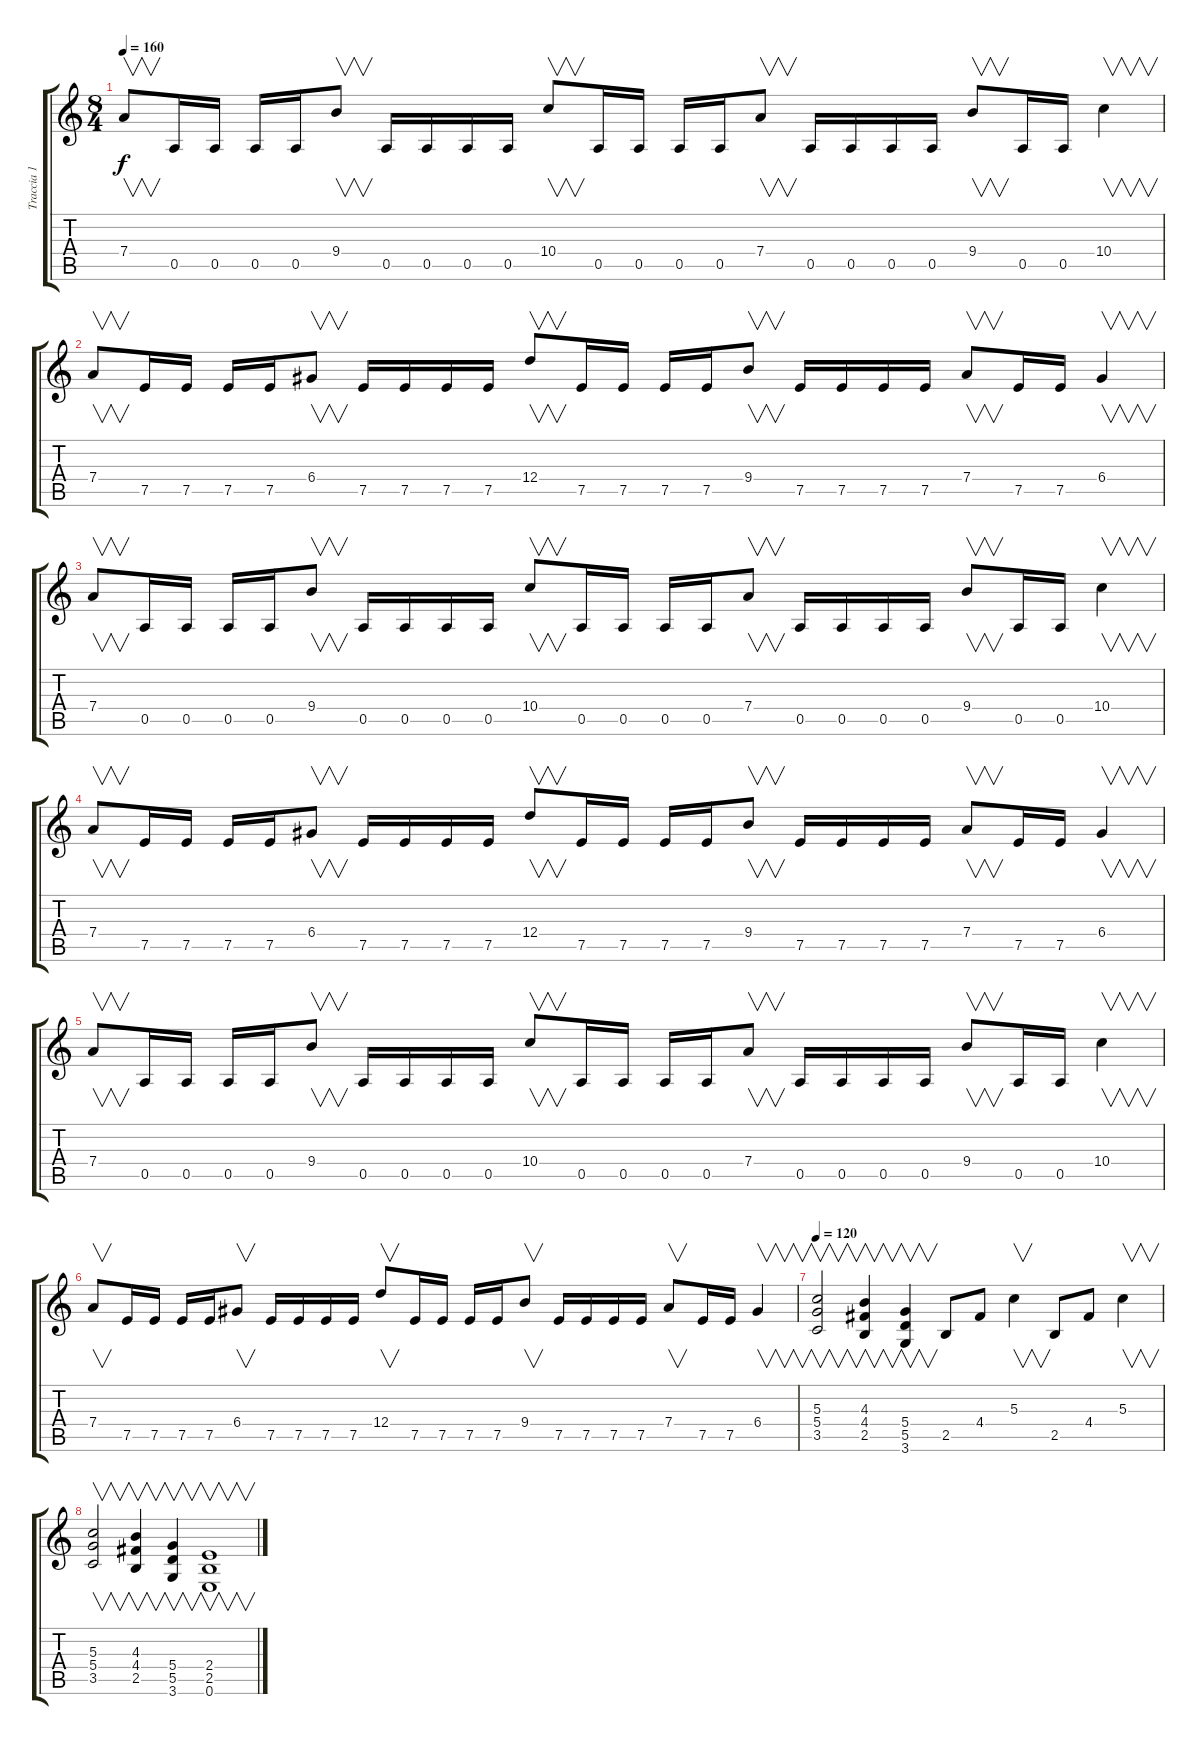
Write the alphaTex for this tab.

\track ("Traccia 1" "Traccia 1") {instrument distortionguitar}
\staff {score tabs}
\tuning (E4 B3 G3 D3 A2 E2) {hide}
\ts (8 4)
\tempo 160
\clef g2
\ks c
7.4.8{v dy f} 0.5.16 0.5.16 0.5.16 0.5.16 9.4.8{v} 0.5.16 0.5.16 0.5.16 0.5.16 10.4.8{v} 0.5.16 0.5.16 0.5.16 0.5.16 7.4.8{v} 0.5.16 0.5.16 0.5.16 0.5.16 9.4.8{v} 0.5.16 0.5.16 10.4.4{v} |
7.4.8{v} 7.5.16 7.5.16 7.5.16 7.5.16 6.4.8{v} 7.5.16 7.5.16 7.5.16 7.5.16 12.4.8{v} 7.5.16 7.5.16 7.5.16 7.5.16 9.4.8{v} 7.5.16 7.5.16 7.5.16 7.5.16 7.4.8{v} 7.5.16 7.5.16 6.4.4{v} |
7.4.8{v} 0.5.16 0.5.16 0.5.16 0.5.16 9.4.8{v} 0.5.16 0.5.16 0.5.16 0.5.16 10.4.8{v} 0.5.16 0.5.16 0.5.16 0.5.16 7.4.8{v} 0.5.16 0.5.16 0.5.16 0.5.16 9.4.8{v} 0.5.16 0.5.16 10.4.4{v} |
7.4.8{v} 7.5.16 7.5.16 7.5.16 7.5.16 6.4.8{v} 7.5.16 7.5.16 7.5.16 7.5.16 12.4.8{v} 7.5.16 7.5.16 7.5.16 7.5.16 9.4.8{v} 7.5.16 7.5.16 7.5.16 7.5.16 7.4.8{v} 7.5.16 7.5.16 6.4.4{v} |
7.4.8{v} 0.5.16 0.5.16 0.5.16 0.5.16 9.4.8{v} 0.5.16 0.5.16 0.5.16 0.5.16 10.4.8{v} 0.5.16 0.5.16 0.5.16 0.5.16 7.4.8{v} 0.5.16 0.5.16 0.5.16 0.5.16 9.4.8{v} 0.5.16 0.5.16 10.4.4{v} |
7.4.8{v} 7.5.16 7.5.16 7.5.16 7.5.16 6.4.8{v} 7.5.16 7.5.16 7.5.16 7.5.16 12.4.8{v} 7.5.16 7.5.16 7.5.16 7.5.16 9.4.8{v} 7.5.16 7.5.16 7.5.16 7.5.16 7.4.8{v} 7.5.16 7.5.16 6.4.4{v} |
\tempo 120
(5.3 5.4 3.5).2{v} (4.3 4.4 2.5).4{v} (5.4 5.5 3.6).4{v} 2.5.8 4.4.8 5.3.4{v} 2.5.8 4.4.8 5.3.4{v} |
(5.3 5.4 3.5).2{v} (4.3 4.4 2.5).4{v} (5.4 5.5 3.6).4{v} (2.4 2.5 0.6).1{v}
